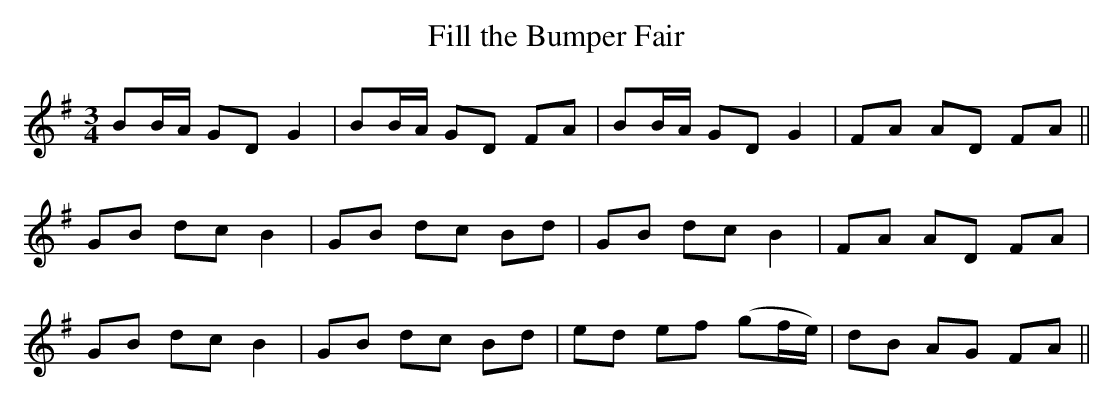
X:1
T: Fill the Bumper Fair
M:3/4
L:1/8
K:G
BB/A/ GD G2 | BB/A/ GD FA | BB/A/ GD G2 | FA AD FA ||
GB dc B2 | GB dc Bd | GB dc B2 | FA AD FA |
GB dc B2 | GB dc Bd | ed ef (gf/e/) | dB AG FA ||
